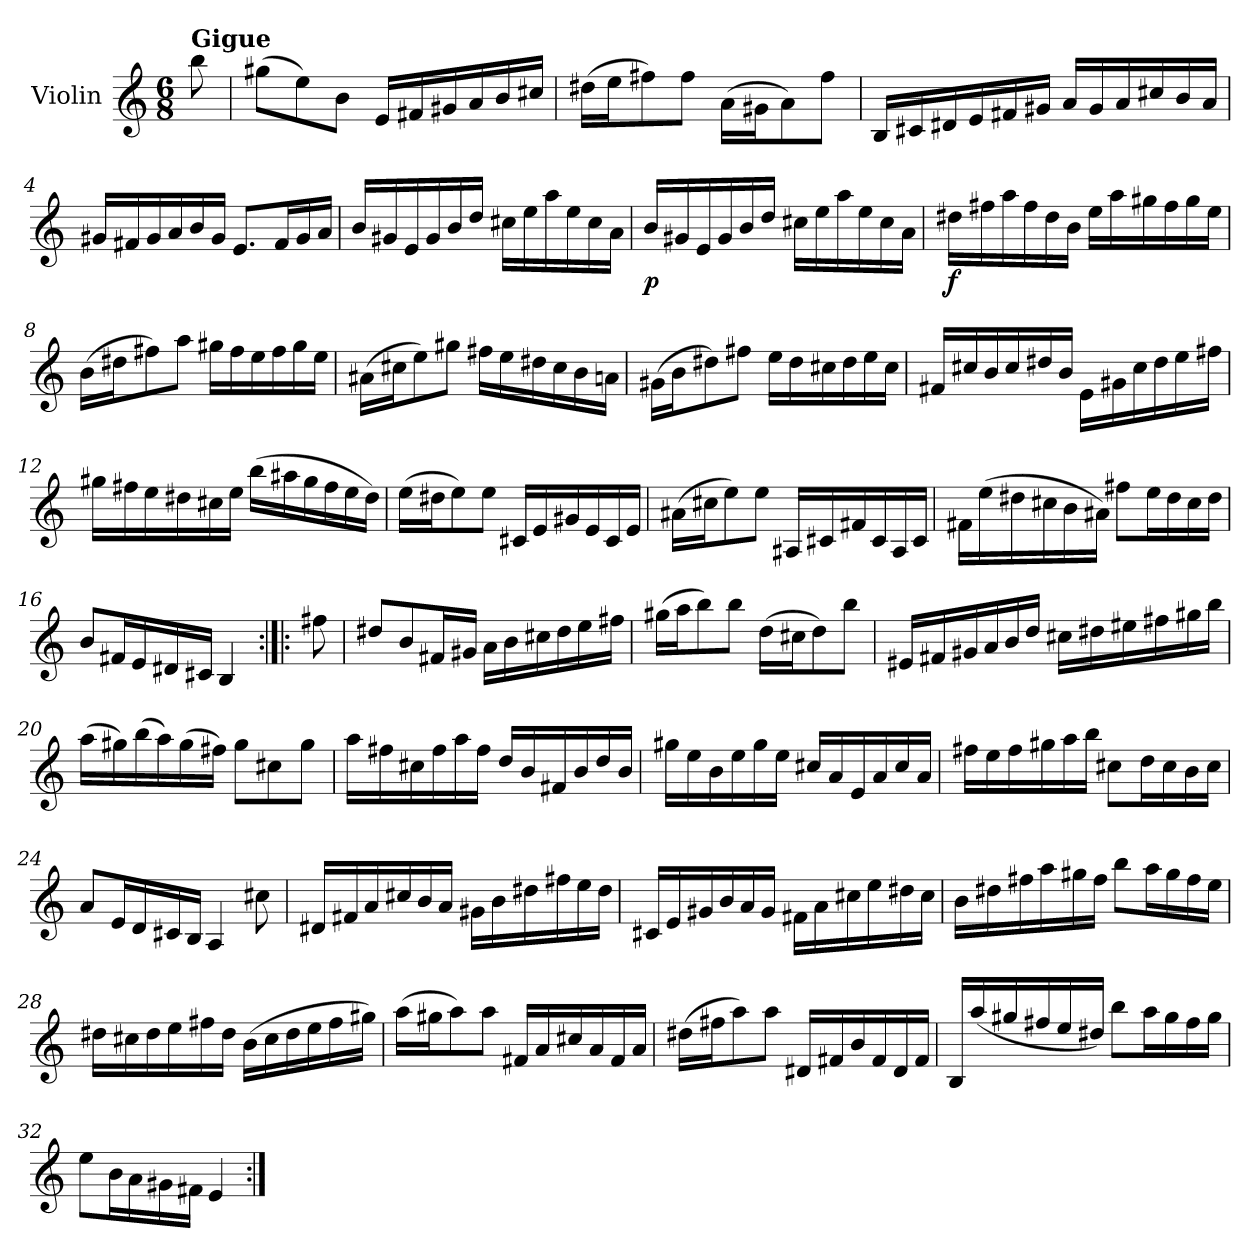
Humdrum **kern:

**kern	**dynam
*part1	*part1
*staff1	*staff1
*I"Violin	*
*I'Vln.	*
*clefG2	*
*k[]	*
*M6/8	*
=	=
!LO:TX:a:B:t=Gigue	!
8bb\	.
=1	=1
(>8gg#X\L	.
8ee\)	.
8b\J	.
16e/LL	.
16f#X/	.
16g#X/	.
16a/	.
16b/	.
16cc#X/JJ	.
=2	=2
(>16dd#X\LL	.
16ee\J	.
8ff#X\)	.
8ff#\J	.
(>16a\LL	.
16g#X\J	.
8a\)	.
8ff#\J	.
=3	=3
16B/LL	.
16c#X/	.
16d#X/	.
16e/	.
16f#X/	.
16g#X/JJ	.
16a/LL	.
16g#/	.
16a/	.
16cc#X/	.
16b/	.
16a/JJ	.
=4	=4
16g#X/LL	.
16f#X/	.
16g#/	.
16a/	.
16b/	.
16g#/JJ	.
8.e/L	.
16f#/L	.
16g#/	.
16a/JJ	.
=5	=5
16b/LL	.
16g#X/	.
16e/	.
16g#/	.
16b/	.
16dd/JJ	.
16cc#X\LL	.
16ee\	.
16aa\	.
16ee\	.
16cc#\	.
16a\JJ	.
=6	=6
!	!LO:DY:b
16b/LL	p
16g#X/	.
16e/	.
16g#/	.
16b/	.
16dd/JJ	.
16cc#X\LL	.
16ee\	.
16aa\	.
16ee\	.
16cc#\	.
16a\JJ	.
=7	=7
!	!LO:DY:b
16dd#X\LL	f
16ff#X\	.
16aa\	.
16ff#\	.
16dd#\	.
16b\JJ	.
16ee\LL	.
16aa\	.
16gg#X\	.
16ff#\	.
16gg#\	.
16ee\JJ	.
=8	=8
(>16b\LL	.
16dd#X\J	.
8ff#X\)	.
8aa\J	.
16gg#X\LL	.
16ff#\	.
16ee\	.
16ff#\	.
16gg#\	.
16ee\JJ	.
=9	=9
(>16a#X\LL	.
16cc#X\J	.
8ee\)	.
8gg#X\J	.
16ff#X\LL	.
16ee\	.
16dd#X\	.
16cc#\	.
16b\	.
16an\JJ	.
=10	=10
(>16g#X\LL	.
16b\J	.
8dd#X\)	.
8ff#X\J	.
16ee\LL	.
16dd#\	.
16cc#X\	.
16dd#\	.
16ee\	.
16cc#\JJ	.
=11	=11
16f#X/LL	.
16cc#X/	.
16b/	.
16cc#/	.
16dd#X/	.
16b/JJ	.
16e\LL	.
16g#X\	.
16cc#\	.
16dd#\	.
16ee\	.
16ff#X\JJ	.
=12	=12
16gg#X\LL	.
16ff#X\	.
16ee\	.
16dd#X\	.
16cc#X\	.
16ee\JJ	.
(>16bb\LL	.
16aa#X\	.
16gg#\	.
16ff#\	.
16ee\	.
16dd#\JJ)	.
=13	=13
(>16ee\LL	.
16dd#X\J	.
8ee\)	.
8ee\J	.
16c#X/LL	.
16e/	.
16g#X/	.
16e/	.
16c#/	.
16e/JJ	.
=14	=14
(>16a#X\LL	.
16cc#X\J	.
8ee\)	.
8ee\J	.
16A#X/LL	.
16c#X/	.
16f#X/	.
16c#/	.
16A#/	.
16c#/JJ	.
=15	=15
16f#X\LL	.
(>16ee\	.
16dd#X\	.
16cc#X\	.
16b\	.
16a#X\JJ)	.
8ff#X\L	.
16ee\L	.
16dd#\	.
16cc#\	.
16dd#\JJ	.
=16	=16
8b/L	.
16f#X/L	.
16e/	.
16d#X/	.
16c#X/JJ	.
4B/	.
=16X1:|!|:	=16X1:|!|:
8ff#X\	.
=17	=17
8dd#X/L	.
8b/	.
16f#X/L	.
16g#X/JJ	.
16a\LL	.
16b\	.
16cc#X\	.
16dd#\	.
16ee\	.
16ff#X\JJ	.
=18	=18
(>16gg#X\LL	.
16aa\J	.
8bb\)	.
8bb\J	.
(>16dd\LL	.
16cc#X\J	.
8dd\)	.
8bb\J	.
=19	=19
16e#X/LL	.
16f#X/	.
16g#X/	.
16a/	.
16b/	.
16dd/JJ	.
16cc#X\LL	.
16dd#X\	.
16ee#X\	.
16ff#X\	.
16gg#X\	.
16bb\JJ	.
=20	=20
(>16aa\LL	.
16gg#X\)	.
(>16bb\	.
16aa\)	.
(>16gg#\	.
16ff#X\JJ)	.
8gg#\L	.
8cc#X\	.
8gg#\J	.
=21	=21
16aa\LL	.
16ff#X\	.
16cc#X\	.
16ff#\	.
16aa\	.
16ff#\JJ	.
16dd/LL	.
16b/	.
16f#X/	.
16b/	.
16dd/	.
16b/JJ	.
=22	=22
16gg#X\LL	.
16ee\	.
16b\	.
16ee\	.
16gg#\	.
16ee\JJ	.
16cc#X/LL	.
16a/	.
16e/	.
16a/	.
16cc#/	.
16a/JJ	.
=23	=23
16ff#X\LL	.
16ee\	.
16ff#\	.
16gg#X\	.
16aa\	.
16bb\JJ	.
8cc#X\L	.
16dd\L	.
16cc#\	.
16b\	.
16cc#\JJ	.
=24	=24
8a/L	.
16e/L	.
16d/	.
16c#X/	.
16B/JJ	.
4A/	.
8cc#X\	.
=25	=25
16d#X/LL	.
16f#X/	.
16a/	.
16cc#X/	.
16b/	.
16a/JJ	.
16g#X\LL	.
16b\	.
16dd#X\	.
16ff#X\	.
16ee\	.
16dd#\JJ	.
=26	=26
16c#X/LL	.
16e/	.
16g#X/	.
16b/	.
16a/	.
16g#/JJ	.
16f#X\LL	.
16a\	.
16cc#X\	.
16ee\	.
16dd#X\	.
16cc#\JJ	.
=27	=27
16b\LL	.
16dd#X\	.
16ff#X\	.
16aa\	.
16gg#X\	.
16ff#\JJ	.
8bb\L	.
16aa\L	.
16gg#\	.
16ff#\	.
16ee\JJ	.
=28	=28
16dd#X\LL	.
16cc#X\	.
16dd#\	.
16ee\	.
16ff#X\	.
16dd#\JJ	.
(>16b\LL	.
16cc#\	.
16dd#\	.
16ee\	.
16ff#\	.
16gg#X\JJ)	.
=29	=29
(>16aa\LL	.
16gg#X\J	.
8aa\)	.
8aa\J	.
16f#X/LL	.
16a/	.
16cc#X/	.
16a/	.
16f#/	.
16a/JJ	.
=30	=30
(>16dd#X\LL	.
16ff#X\J	.
8aa\)	.
8aa\J	.
16d#X/LL	.
16f#X/	.
16b/	.
16f#/	.
16d#/	.
16f#/JJ	.
=31	=31
16B/LL	.
(<16aa/	.
16gg#X/	.
16ff#X/	.
16ee/	.
16dd#X/JJ)	.
8bb\L	.
16aa\L	.
16gg#\	.
16ff#\	.
16gg#\JJ	.
=32	=32
8ee\L	.
16b\L	.
16a\	.
16g#X\	.
16f#X\JJ	.
4e/	.
=:|!	=:|!
*-	*-
